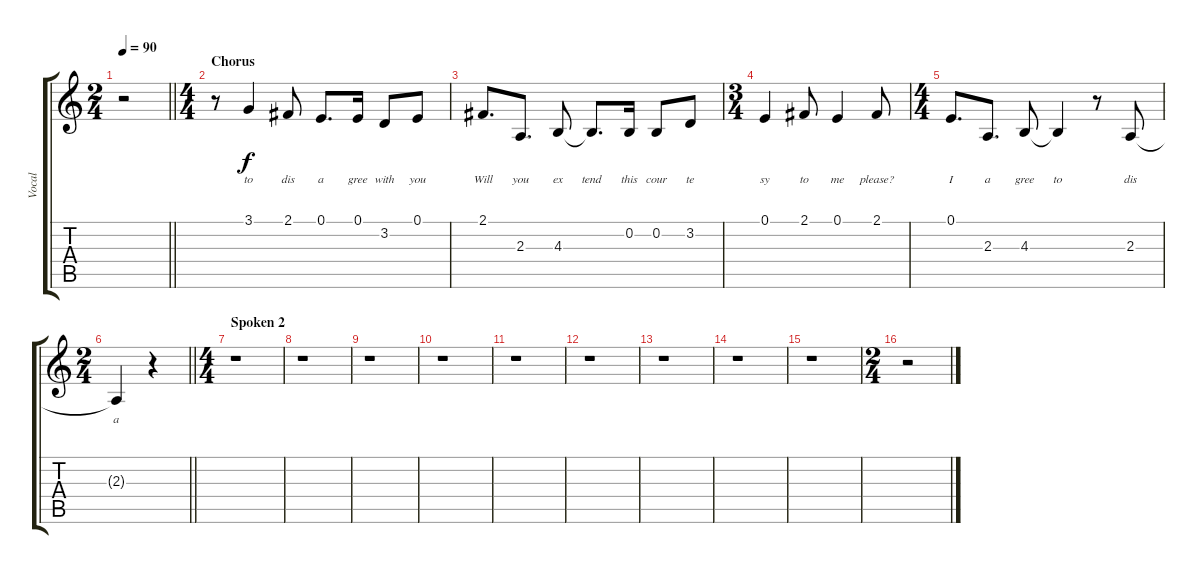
\track ("Vocal" "Vocal") {instrument acousticgrandpiano}
\staff {score tabs}
\tuning (E4 B3 G3 D3 A2 E2) {hide}
\ts (2 4)
\tempo 90
\clef g2
\barLineRight lightlight
\ks c
r.2{dy f} |
\ts (4 4)
\section ("" "Chorus")
r.8 3.1.4{lyrics (0 "to") lyrics (1 "") lyrics (2 "") lyrics (3 "") lyrics (4 "")} 2.1.8{lyrics (0 "dis") lyrics (1 "") lyrics (2 "") lyrics (3 "") lyrics (4 "")} 0.1.8{d lyrics (0 "a") lyrics (1 "") lyrics (2 "") lyrics (3 "") lyrics (4 "")} 0.1.16{lyrics (0 "gree") lyrics (1 "") lyrics (2 "") lyrics (3 "") lyrics (4 "")} 3.2.8{lyrics (0 "with") lyrics (1 "") lyrics (2 "") lyrics (3 "") lyrics (4 "")} 0.1.8{lyrics (0 "you") lyrics (1 "") lyrics (2 "") lyrics (3 "") lyrics (4 "")} |
2.1.8{d lyrics (0 "Will") lyrics (1 "") lyrics (2 "") lyrics (3 "") lyrics (4 "")} 2.3.8{d lyrics (0 "you") lyrics (1 "") lyrics (2 "") lyrics (3 "") lyrics (4 "")} 4.3.8{lyrics (0 "ex") lyrics (1 "") lyrics (2 "") lyrics (3 "") lyrics (4 "")} 4.3{t}.8{d lyrics (0 "tend") lyrics (1 "") lyrics (2 "") lyrics (3 "") lyrics (4 "")} 0.2.16{lyrics (0 "this") lyrics (1 "") lyrics (2 "") lyrics (3 "") lyrics (4 "")} 0.2.8{lyrics (0 "cour") lyrics (1 "") lyrics (2 "") lyrics (3 "") lyrics (4 "")} 3.2.8{lyrics (0 "te") lyrics (1 "") lyrics (2 "") lyrics (3 "") lyrics (4 "")} |
\ts (3 4)
0.1.4{lyrics (0 "sy") lyrics (1 "") lyrics (2 "") lyrics (3 "") lyrics (4 "")} 2.1.8{lyrics (0 "to") lyrics (1 "") lyrics (2 "") lyrics (3 "") lyrics (4 "")} 0.1.4{lyrics (0 "me") lyrics (1 "") lyrics (2 "") lyrics (3 "") lyrics (4 "")} 2.1.8{lyrics (0 "please?") lyrics (1 "") lyrics (2 "") lyrics (3 "") lyrics (4 "")} |
\ts (4 4)
0.1.8{d lyrics (0 "I") lyrics (1 "") lyrics (2 "") lyrics (3 "") lyrics (4 "")} 2.3.8{d lyrics (0 "a") lyrics (1 "") lyrics (2 "") lyrics (3 "") lyrics (4 "")} 4.3.8{lyrics (0 "gree") lyrics (1 "") lyrics (2 "") lyrics (3 "") lyrics (4 "")} 4.3{t}.4{lyrics (0 "to") lyrics (1 "") lyrics (2 "") lyrics (3 "") lyrics (4 "")} r.8 2.3.8{lyrics (0 "dis") lyrics (1 "") lyrics (2 "") lyrics (3 "") lyrics (4 "")} |
\ts (2 4)
\barLineRight lightlight
2.3{t}.4{lyrics (0 "a") lyrics (1 "") lyrics (2 "") lyrics (3 "") lyrics (4 "")} r.4 |
\ts (4 4)
\section ("" "Spoken 2")
r.1 |
r.1 |
r.1 |
r.1 |
r.1 |
r.1 |
r.1 |
r.1 |
r.1 |
\ts (2 4)
r.2
